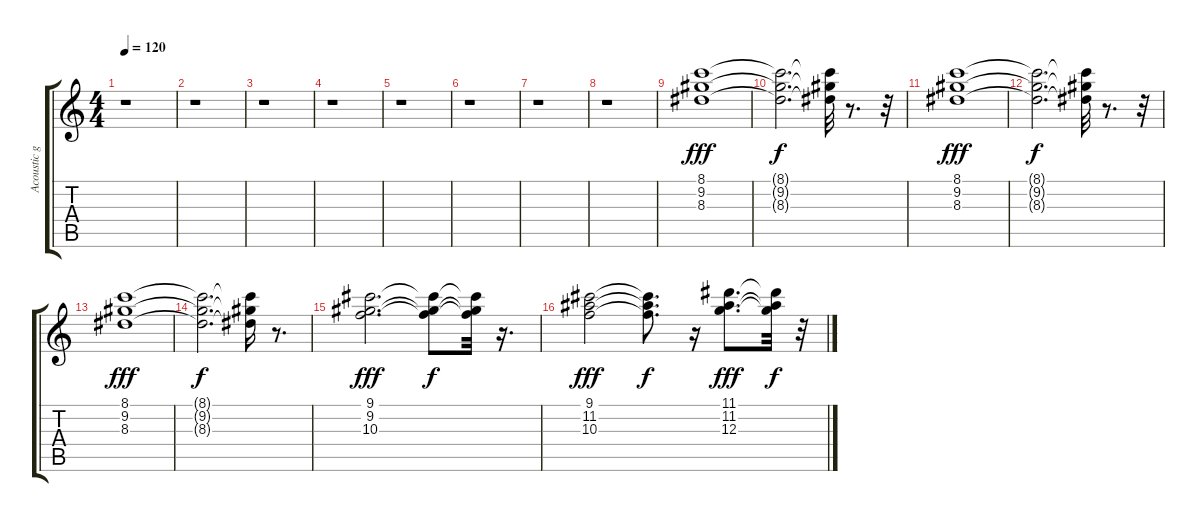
\track ("Acoustic guitar" "Acoustic g") {instrument acousticguitarsteel}
\staff {score tabs}
\tuning (E4 B3 G3 D3 A2 E2) {hide}
\ts (4 4)
\tempo 120
\clef g2
\ks c
r.1{dy f} |
r.1 |
r.1 |
r.1 |
r.1 |
r.1 |
r.1 |
r.1 |
(8.1 9.2 8.3).1{dy fff} |
(8.1{t} 9.2{t} 8.3{t}).2{d dy f} (8.1{t} 9.2{t} 8.3{t}).32 r.8{d} r.32 |
(8.1 9.2 8.3).1{dy fff} |
(8.1{t} 9.2{t} 8.3{t}).2{d dy f} (8.1{t} 9.2{t} 8.3{t}).32 r.8{d} r.32 |
(8.1 9.2 8.3).1{dy fff} |
(8.1{t} 9.2{t} 8.3{t}).2{d dy f} (8.1{t} 9.2{t} 8.3{t}).16 r.8{d} |
(9.1 9.2 10.3).2{d dy fff} (9.1{t} 9.2{t} 10.3{t}).8{dy f} (9.1{t} 9.2{t} 10.3{t}).32 r.16{d} |
(9.1 11.2 10.3).2{dy fff} (9.1{t} 11.2{t} 10.3{t}).8{d dy f} r.16 (11.1 11.2 12.3).8{d dy fff} (11.1{t} 11.2{t} 12.3{t}).32{dy f} r.32
